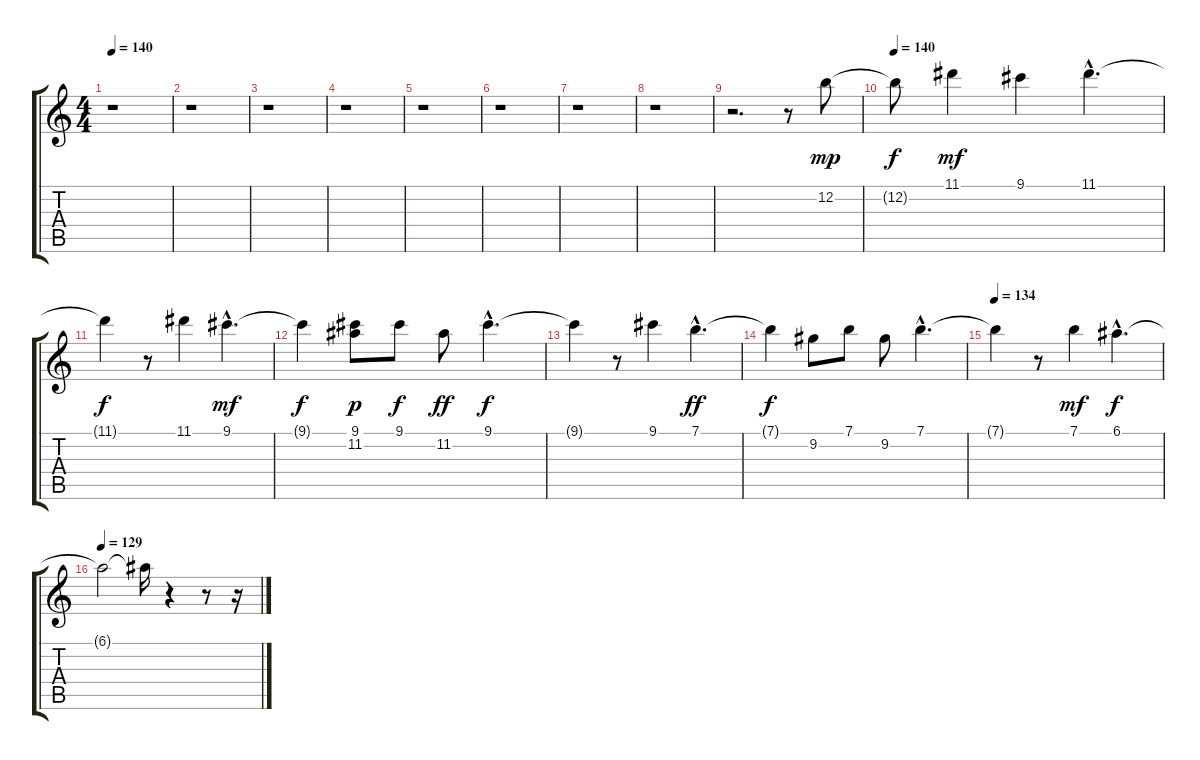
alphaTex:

\track "" {instrument electricbassfinger}
\staff {score tabs}
\tuning (E4 B3 G3 D3 A2 E2) {hide}
\ts (4 4)
\tempo 140
\clef g2
\ks c
r.1{dy mp} |
r.1 |
r.1 |
r.1 |
r.1 |
r.1 |
r.1 |
r.1 |
r.2{d} r.8 12.2.8 |
\tempo 140
12.2{t}.8{dy f} 11.1.4{dy mf} 9.1.4 11.1{hac}.4{d} |
11.1{t}.4{dy f} r.8 11.1.4 9.1{hac}.4{d dy mf} |
9.1{t}.4{dy f} (9.1 11.2).8{dy p} 9.1.8{dy f} 11.2.8{dy ff} 9.1{hac}.4{d dy f} |
9.1{t}.4 r.8 9.1.4 7.1{hac}.4{d dy ff} |
7.1{t}.4{dy f} 9.2.8 7.1.8 9.2.8 7.1{hac}.4{d} |
\tempo 134
7.1{t}.4 r.8 7.1.4{dy mf} 6.1{hac}.4{d dy f} |
\tempo 129
6.1{t}.2 6.1{t}.16 r.4 r.8 r.16
